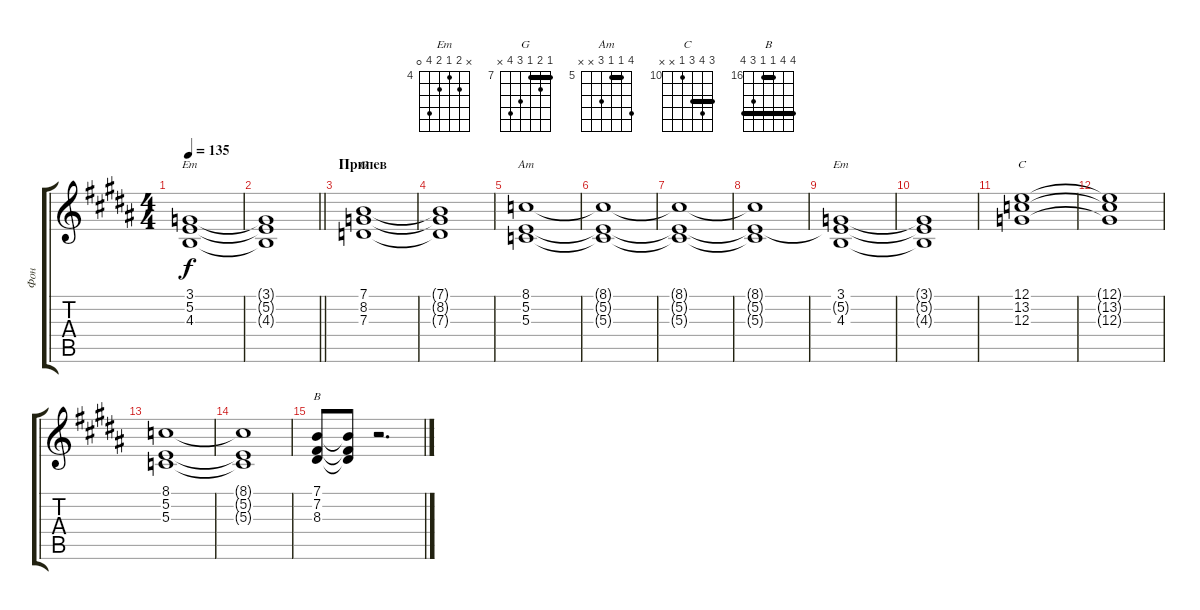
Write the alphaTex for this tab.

\track ("Фон" "Фон") {instrument pad2warm}
\staff {score tabs}
\tuning (E4 B3 G3 D3 A2 E2) {hide}
\chord ("Em" x 5 4 5 2 0)
\chord ("G" 7 8 7 9 10 x) {firstfret 7 barre 7}
\chord ("Am" 8 5 5 7 x x) {firstfret 5 barre 5}
\chord ("Em" x 5 4 5 7 0) {firstfret 4}
\chord ("C" 12 13 12 10 x x) {firstfret 10 barre 12}
\chord ("B" 19 19 16 16 18 19) {firstfret 16 barre (16 19)}
\ts (4 4)
\tempo 135
\clef g2
\ks g#minor
(3.1 5.2 4.3).1{ch "Em" dy f} |
\barLineRight lightlight
(3.1{t} 5.2{t} 4.3{t}).1 |
\section ("" "Припев")
(7.1 8.2 7.3).1{ch "G"} |
(7.1{t} 8.2{t} 7.3{t}).1 |
(8.1 5.2 5.3).1{ch "Am"} |
(8.1{t} 5.2{t} 5.3{t}).1 |
(8.1{t} 5.2{t} 5.3{t}).1 |
(8.1{t} 5.2{t} 5.3{t}).1 |
(3.1 5.2{t} 4.3).1{ch "Em"} |
(3.1{t} 5.2{t} 4.3{t}).1 |
(12.1 13.2 12.3).1{ch "C"} |
(12.1{t} 13.2{t} 12.3{t}).1 |
(8.1 5.2 5.3).1 |
(8.1{t} 5.2{t} 5.3{t}).1 |
(7.1 7.2 8.3).8{ch "B"} (7.1{t} 7.2{t} 8.3{t}).8 r.2{d}
